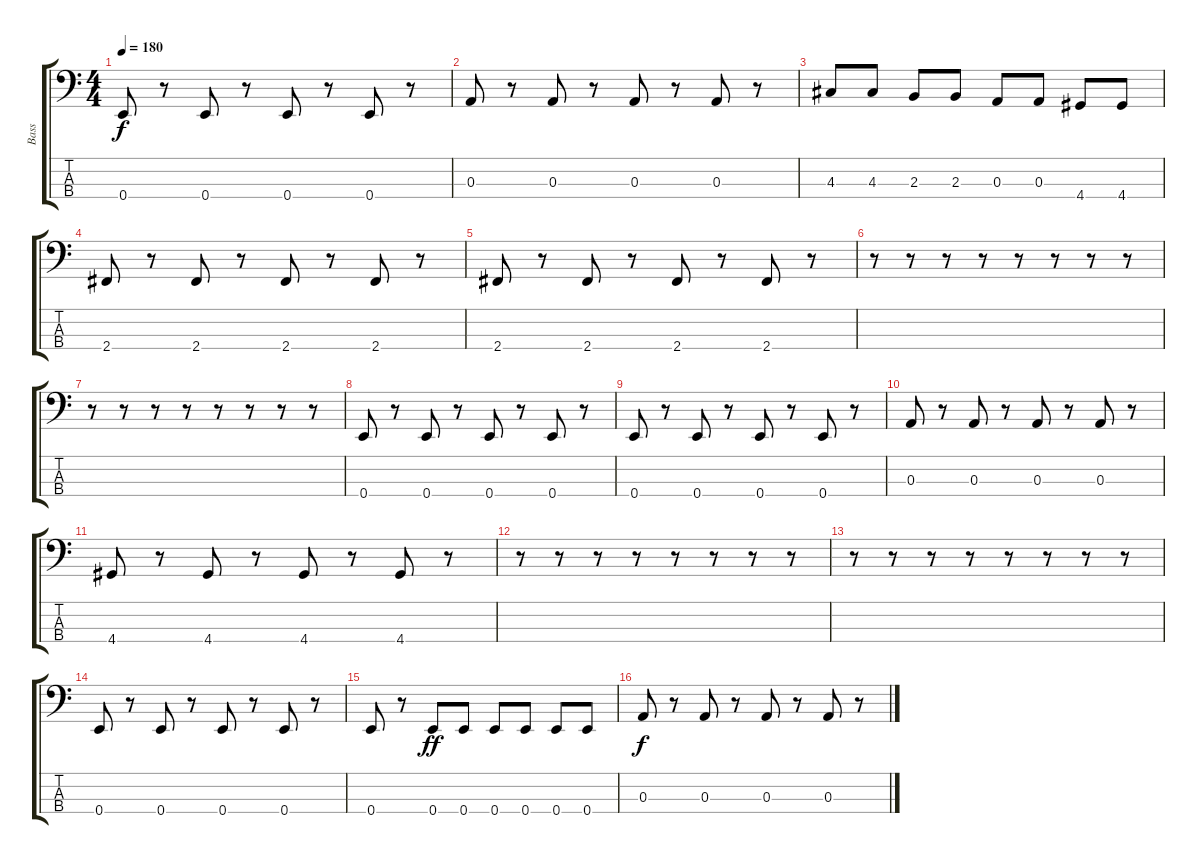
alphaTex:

\track ("Bass" "Bass") {instrument electricbasspick}
\staff {score tabs}
\tuning (G2 D2 A1 E1) {hide}
\ts (4 4)
\tempo 180
\clef f4
\ks c
0.4.8{dy f} r.8 0.4.8 r.8 0.4.8 r.8 0.4.8 r.8 |
0.3.8 r.8 0.3.8 r.8 0.3.8 r.8 0.3.8 r.8 |
4.3.8 4.3.8 2.3.8 2.3.8 0.3.8 0.3.8 4.4.8 4.4.8 |
2.4.8 r.8 2.4.8 r.8 2.4.8 r.8 2.4.8 r.8 |
2.4.8 r.8 2.4.8 r.8 2.4.8 r.8 2.4.8 r.8 |
r.8 r.8 r.8 r.8 r.8 r.8 r.8 r.8 |
r.8 r.8 r.8 r.8 r.8 r.8 r.8 r.8 |
0.4.8 r.8 0.4.8 r.8 0.4.8 r.8 0.4.8 r.8 |
0.4.8 r.8 0.4.8 r.8 0.4.8 r.8 0.4.8 r.8 |
0.3.8 r.8 0.3.8 r.8 0.3.8 r.8 0.3.8 r.8 |
4.4.8 r.8 4.4.8 r.8 4.4.8 r.8 4.4.8 r.8 |
r.8 r.8 r.8 r.8 r.8 r.8 r.8 r.8 |
r.8 r.8 r.8 r.8 r.8 r.8 r.8 r.8 |
0.4.8 r.8 0.4.8 r.8 0.4.8 r.8 0.4.8 r.8 |
0.4.8 r.8 0.4.8{dy ff} 0.4.8 0.4.8 0.4.8 0.4.8 0.4.8 |
0.3.8{dy f} r.8 0.3.8 r.8 0.3.8 r.8 0.3.8 r.8
